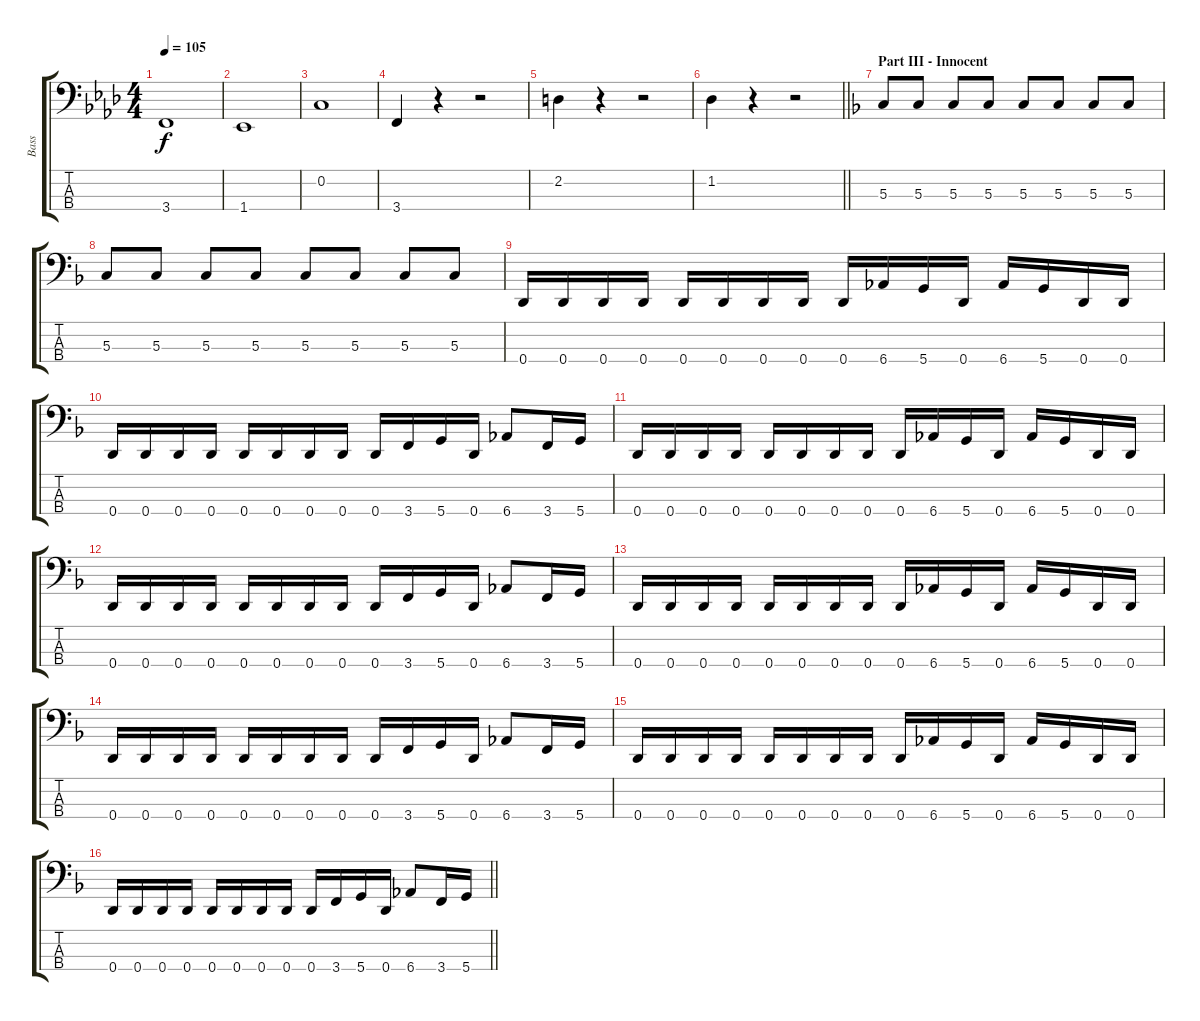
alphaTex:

\track ("Bass" "Bass") {instrument electricbassfinger}
\staff {score tabs}
\tuning (F2 C2 G1 D1) {hide}
\ts (4 4)
\tempo 105
\clef f4
\ks fminor
3.4.1{dy f} |
1.4.1 |
0.2.1 |
3.4.4 r.4 r.2 |
2.2.4 r.4 r.2 |
\barLineRight lightlight
1.2.4 r.4 r.2 |
\section ("" "Part III - Innocent")
\ks dminor
5.3.8 5.3.8 5.3.8 5.3.8 5.3.8 5.3.8 5.3.8 5.3.8 |
5.3.8 5.3.8 5.3.8 5.3.8 5.3.8 5.3.8 5.3.8 5.3.8 |
0.4.16 0.4.16 0.4.16 0.4.16 0.4.16 0.4.16 0.4.16 0.4.16 0.4.16 6.4.16 5.4.16 0.4.16 6.4.16 5.4.16 0.4.16 0.4.16 |
0.4.16 0.4.16 0.4.16 0.4.16 0.4.16 0.4.16 0.4.16 0.4.16 0.4.16 3.4.16 5.4.16 0.4.16 6.4.8 3.4.16 5.4.16 |
0.4.16 0.4.16 0.4.16 0.4.16 0.4.16 0.4.16 0.4.16 0.4.16 0.4.16 6.4.16 5.4.16 0.4.16 6.4.16 5.4.16 0.4.16 0.4.16 |
0.4.16 0.4.16 0.4.16 0.4.16 0.4.16 0.4.16 0.4.16 0.4.16 0.4.16 3.4.16 5.4.16 0.4.16 6.4.8 3.4.16 5.4.16 |
0.4.16 0.4.16 0.4.16 0.4.16 0.4.16 0.4.16 0.4.16 0.4.16 0.4.16 6.4.16 5.4.16 0.4.16 6.4.16 5.4.16 0.4.16 0.4.16 |
0.4.16 0.4.16 0.4.16 0.4.16 0.4.16 0.4.16 0.4.16 0.4.16 0.4.16 3.4.16 5.4.16 0.4.16 6.4.8 3.4.16 5.4.16 |
0.4.16 0.4.16 0.4.16 0.4.16 0.4.16 0.4.16 0.4.16 0.4.16 0.4.16 6.4.16 5.4.16 0.4.16 6.4.16 5.4.16 0.4.16 0.4.16 |
\barLineRight lightlight
0.4.16 0.4.16 0.4.16 0.4.16 0.4.16 0.4.16 0.4.16 0.4.16 0.4.16 3.4.16 5.4.16 0.4.16 6.4.8 3.4.16 5.4.16
